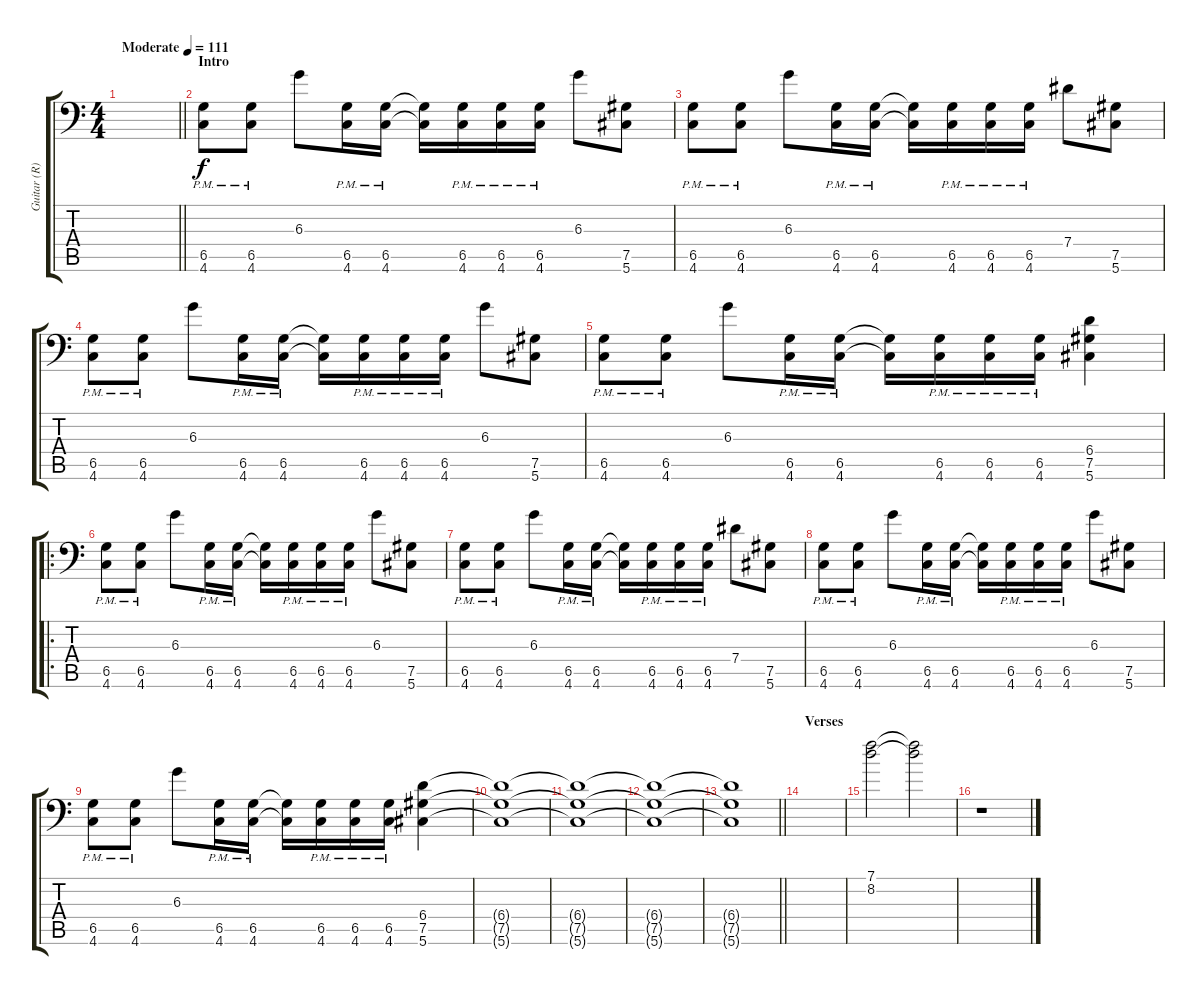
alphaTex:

\track ("Guitar (R)" "Guitar (R)") {instrument distortionguitar}
\staff {score tabs}
\tuning (Bb3 Gb3 Db3 Ab2 Db2 Ab1) {hide}
\ts (4 4)
\tempo (111 "Moderate")
\clef f4
\barLineRight lightlight
\ks c
|
\section ("" "Intro")
(6.5{pm} 4.6{pm}).8 (6.5{pm} 4.6{pm}).8 6.3.8 (6.5{pm} 4.6{pm}).16 (6.5{pm} 4.6{pm}).16 (6.5{t} 4.6{t}).16 (6.5{pm} 4.6{pm}).16 (6.5{pm} 4.6{pm}).16 (6.5{pm} 4.6{pm}).16 6.3.8 (7.5 5.6).8 |
(6.5{pm} 4.6{pm}).8 (6.5{pm} 4.6{pm}).8 6.3.8 (6.5{pm} 4.6{pm}).16 (6.5{pm} 4.6{pm}).16 (6.5{t} 4.6{t}).16 (6.5{pm} 4.6{pm}).16 (6.5{pm} 4.6{pm}).16 (6.5{pm} 4.6{pm}).16 7.4.8 (7.5 5.6).8 |
(6.5{pm} 4.6{pm}).8 (6.5{pm} 4.6{pm}).8 6.3.8 (6.5{pm} 4.6{pm}).16 (6.5{pm} 4.6{pm}).16 (6.5{t} 4.6{t}).16 (6.5{pm} 4.6{pm}).16 (6.5{pm} 4.6{pm}).16 (6.5{pm} 4.6{pm}).16 6.3.8 (7.5 5.6).8 |
(6.5{pm} 4.6{pm}).8 (6.5{pm} 4.6{pm}).8 6.3.8 (6.5{pm} 4.6{pm}).16 (6.5{pm} 4.6{pm}).16 (6.5{t} 4.6{t}).16 (6.5{pm} 4.6{pm}).16 (6.5{pm} 4.6{pm}).16 (6.5{pm} 4.6{pm}).16 (6.4 7.5 5.6).4 |
\ro
(6.5{pm} 4.6{pm}).8 (6.5{pm} 4.6{pm}).8 6.3.8 (6.5{pm} 4.6{pm}).16 (6.5{pm} 4.6{pm}).16 (6.5{t} 4.6{t}).16 (6.5{pm} 4.6{pm}).16 (6.5{pm} 4.6{pm}).16 (6.5{pm} 4.6{pm}).16 6.3.8 (7.5 5.6).8 |
(6.5{pm} 4.6{pm}).8 (6.5{pm} 4.6{pm}).8 6.3.8 (6.5{pm} 4.6{pm}).16 (6.5{pm} 4.6{pm}).16 (6.5{t} 4.6{t}).16 (6.5{pm} 4.6{pm}).16 (6.5{pm} 4.6{pm}).16 (6.5{pm} 4.6{pm}).16 7.4.8 (7.5 5.6).8 |
(6.5{pm} 4.6{pm}).8 (6.5{pm} 4.6{pm}).8 6.3.8 (6.5{pm} 4.6{pm}).16 (6.5{pm} 4.6{pm}).16 (6.5{t} 4.6{t}).16 (6.5{pm} 4.6{pm}).16 (6.5{pm} 4.6{pm}).16 (6.5{pm} 4.6{pm}).16 6.3.8 (7.5 5.6).8 |
(6.5{pm} 4.6{pm}).8 (6.5{pm} 4.6{pm}).8 6.3.8 (6.5{pm} 4.6{pm}).16 (6.5{pm} 4.6{pm}).16 (6.5{t} 4.6{t}).16 (6.5{pm} 4.6{pm}).16 (6.5{pm} 4.6{pm}).16 (6.5{pm} 4.6{pm}).16 (6.4 7.5 5.6).4 |
(6.4{t} 7.5{t} 5.6{t}).1{volume 0} |
(6.4{t} 7.5{t} 5.6{t}).1 |
(6.4{t} 7.5{t} 5.6{t}).1 |
\barLineRight lightlight
(6.4{t} 7.5{t} 5.6{t}).1 |
\section ("" "Verses")
|
(7.1 8.2).2{volume 3} (7.1{t} 8.2{t}).2{volume 16} |
r.1{volume 0}
